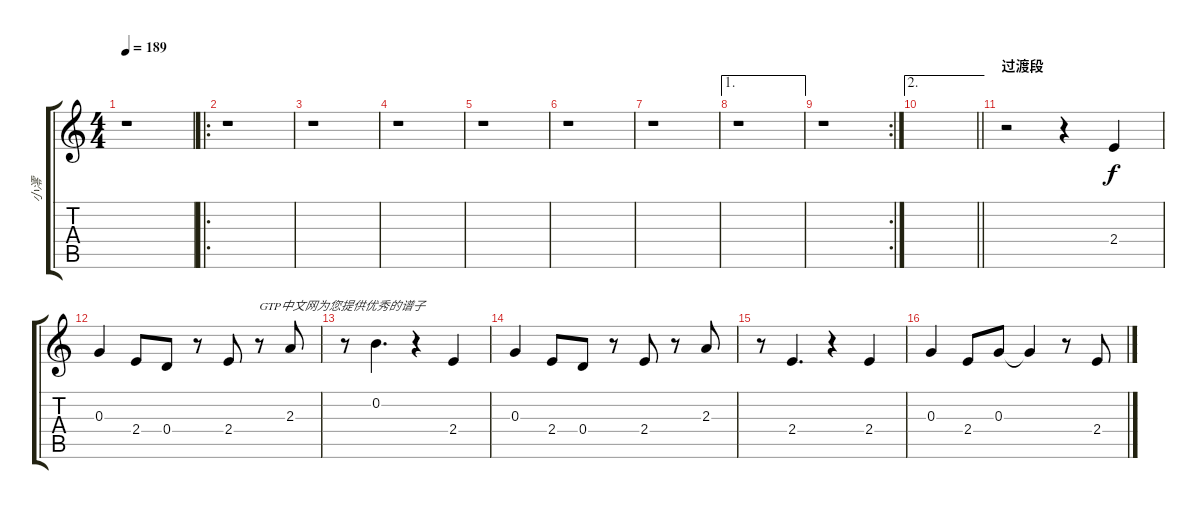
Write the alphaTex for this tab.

\track ("小澪" "小澪") {instrument guitarharmonics}
\staff {score tabs}
\tuning (E4 B3 G3 D3 A2 E2) {hide}
\ts (4 4)
\tempo 189
\clef g2
\ks c
r.1{dy f} |
\ro
r.1 |
r.1 |
r.1 |
r.1 |
r.1 |
r.1 |
\ae 1
r.1 |
\rc 2
r.1 |
\ae 2
\barLineRight lightlight
|
\section ("" "过渡段")
r.2 r.4 2.4.4 |
0.3.4 2.4.8 0.4.8 r.8 2.4.8 r.8{txt "GTP中文网为您提供优秀的谱子"} 2.3.8 |
r.8 0.2.4{d} r.4 2.4.4 |
0.3.4 2.4.8 0.4.8 r.8 2.4.8 r.8 2.3.8 |
r.8 2.4.4{d} r.4 2.4.4 |
0.3.4 2.4.8 0.3.8 0.3{t}.4 r.8 2.4.8
